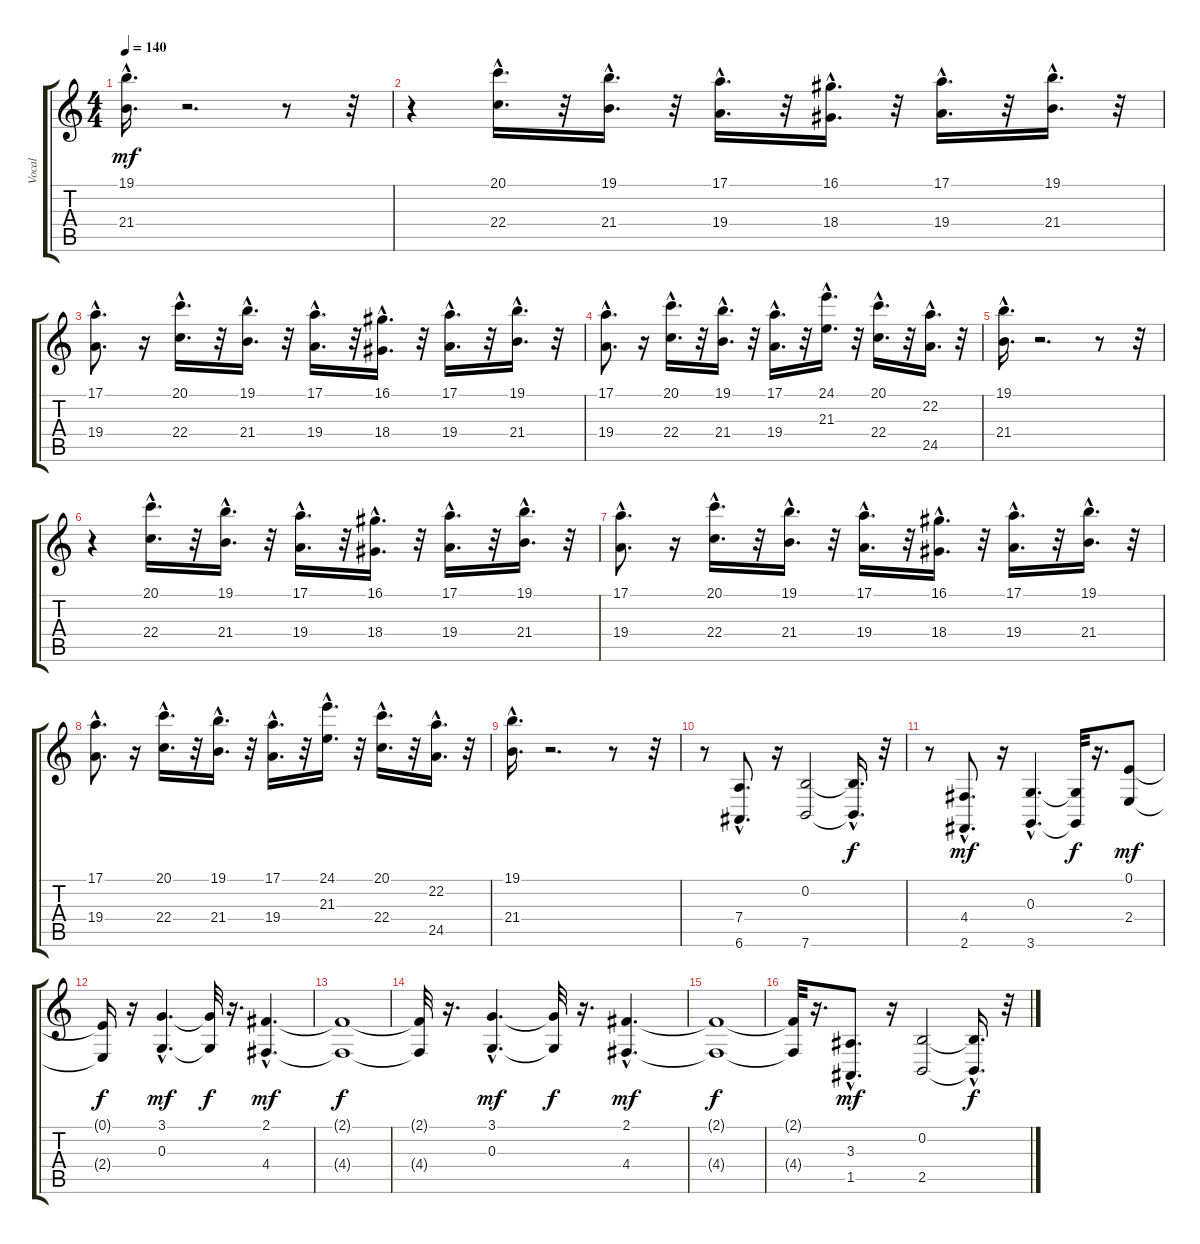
\track ("Vocal" "Vocal") {instrument pad4choir}
\staff {score tabs}
\tuning (E4 B3 G3 D3 A2 E2) {hide}
\ts (4 4)
\tempo 140
\clef g2
\ks c
(19.1{hac} 21.4{hac}).16{d dy mf} r.2{d} r.8 r.32 |
r.4 (20.1{hac} 22.4{hac}).16{d} r.32 (19.1{hac} 21.4{hac}).16{d} r.32 (17.1{hac} 19.4{hac}).16{d} r.32 (16.1{hac} 18.4{hac}).16{d} r.32 (17.1{hac} 19.4{hac}).16{d} r.32 (19.1{hac} 21.4{hac}).16{d} r.32 |
(17.1{hac} 19.4{hac}).8{d} r.16 (20.1{hac} 22.4{hac}).16{d} r.32 (19.1{hac} 21.4{hac}).16{d} r.32 (17.1{hac} 19.4{hac}).16{d} r.32 (16.1{hac} 18.4{hac}).16{d} r.32 (17.1{hac} 19.4{hac}).16{d} r.32 (19.1{hac} 21.4{hac}).16{d} r.32 |
(17.1{hac} 19.4{hac}).8{d} r.16 (20.1{hac} 22.4{hac}).16{d} r.32 (19.1{hac} 21.4{hac}).16{d} r.32 (17.1{hac} 19.4{hac}).16{d} r.32 (24.1{hac} 21.3{hac}).16{d} r.32 (20.1{hac} 22.4{hac}).16{d} r.32 (22.2{hac} 24.5{hac}).16{d} r.32 |
(19.1{hac} 21.4{hac}).16{d} r.2{d} r.8 r.32 |
r.4 (20.1{hac} 22.4{hac}).16{d} r.32 (19.1{hac} 21.4{hac}).16{d} r.32 (17.1{hac} 19.4{hac}).16{d} r.32 (16.1{hac} 18.4{hac}).16{d} r.32 (17.1{hac} 19.4{hac}).16{d} r.32 (19.1{hac} 21.4{hac}).16{d} r.32 |
(17.1{hac} 19.4{hac}).8{d} r.16 (20.1{hac} 22.4{hac}).16{d} r.32 (19.1{hac} 21.4{hac}).16{d} r.32 (17.1{hac} 19.4{hac}).16{d} r.32 (16.1{hac} 18.4{hac}).16{d} r.32 (17.1{hac} 19.4{hac}).16{d} r.32 (19.1{hac} 21.4{hac}).16{d} r.32 |
(17.1{hac} 19.4{hac}).8{d} r.16 (20.1{hac} 22.4{hac}).16{d} r.32 (19.1{hac} 21.4{hac}).16{d} r.32 (17.1{hac} 19.4{hac}).16{d} r.32 (24.1{hac} 21.3{hac}).16{d} r.32 (20.1{hac} 22.4{hac}).16{d} r.32 (22.2{hac} 24.5{hac}).16{d} r.32 |
(19.1{hac} 21.4{hac}).16{d} r.2{d} r.8 r.32 |
r.8 (7.4{hac} 6.6{hac}).8{d} r.16 (0.2 7.6).2 (0.2{hac t} 7.6{hac t}).16{d dy f} r.32 |
r.8 (4.4{hac} 2.6{hac}).8{d dy mf} r.16 (0.3{hac} 3.6{hac}).4{d} (0.3{t} 3.6{t}).32{dy f} r.16{d} (0.1 2.4).8{dy mf} |
(0.1{t} 2.4{t}).16{dy f} r.16 (3.1{hac} 0.3{hac}).4{d dy mf} (3.1{t} 0.3{t}).32{dy f} r.16{d} (2.1{hac} 4.4{hac}).4{d dy mf} |
(2.1{t} 4.4{t}).1{dy f} |
(2.1{t} 4.4{t}).32 r.16{d} (3.1{hac} 0.3{hac}).4{d dy mf} (3.1{t} 0.3{t}).32{dy f} r.16{d} (2.1{hac} 4.4{hac}).4{d dy mf} |
(2.1{t} 4.4{t}).1{dy f} |
(2.1{t} 4.4{t}).32 r.16{d} (3.3{hac} 1.5{hac}).8{d dy mf} r.16 (0.2 2.5).2 (0.2{hac t} 2.5{hac t}).16{d dy f} r.32
